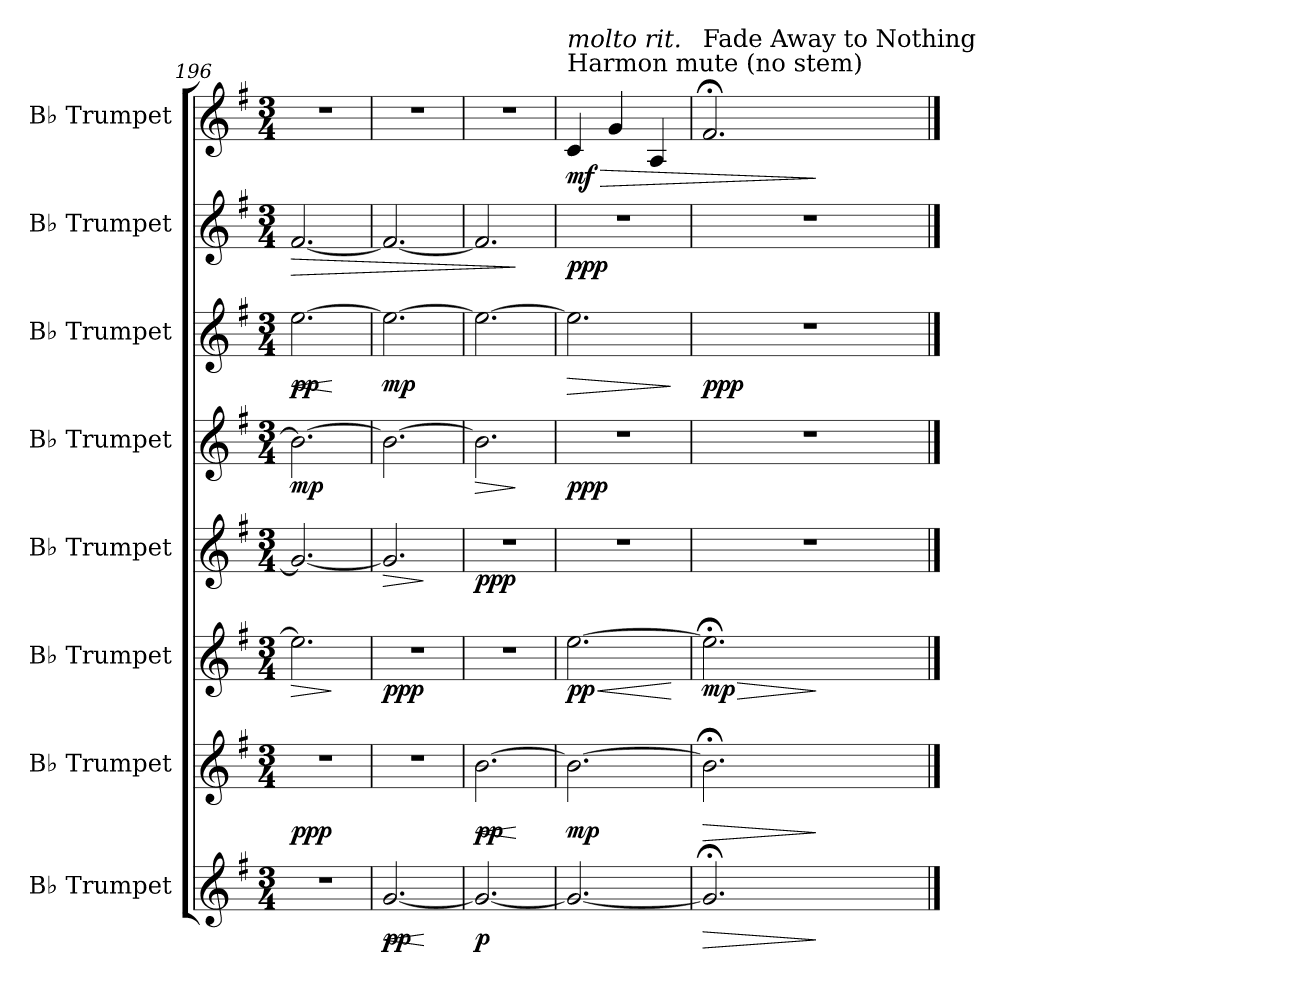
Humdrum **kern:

**kern	**dynam	**kern	**dynam	**kern	**dynam	**kern	**dynam	**kern	**dynam	**kern	**dynam	**kern	**dynam	**kern	**dynam
*part8	*part8	*part7	*part7	*part6	*part6	*part5	*part5	*part4	*part4	*part3	*part3	*part2	*part2	*part1	*part1
*staff8	*staff8	*staff7	*staff7	*staff6	*staff6	*staff5	*staff5	*staff4	*staff4	*staff3	*staff3	*staff2	*staff2	*staff1	*staff1
*I"B♭ Trumpet	*	*I"B♭ Trumpet	*	*I"B♭ Trumpet	*	*I"B♭ Trumpet	*	*I"B♭ Trumpet	*	*I"B♭ Trumpet	*	*I"B♭ Trumpet	*	*I"B♭ Trumpet	*
*I'B♭ Tpt.	*	*I'B♭ Tpt.	*	*I'B♭ Tpt.	*	*I'B♭ Tpt.	*	*I'B♭ Tpt.	*	*I'B♭ Tpt.	*	*I'B♭ Tpt.	*	*I'B♭ Tpt.	*
*clefG2	*	*clefG2	*	*clefG2	*	*clefG2	*	*clefG2	*	*clefG2	*	*clefG2	*	*clefG2	*
*ITrd1c2	*	*ITrd1c2	*	*ITrd1c2	*	*ITrd1c2	*	*ITrd1c2	*	*ITrd1c2	*	*ITrd1c2	*	*ITrd1c2	*
*k[b-]	*	*k[b-]	*	*k[b-]	*	*k[b-]	*	*k[b-]	*	*k[b-]	*	*k[b-]	*	*k[b-]	*
*M3/4	*	*M3/4	*	*M3/4	*	*M3/4	*	*M3/4	*	*M3/4	*	*M3/4	*	*M3/4	*
=196	=196	=196	=196	=196	=196	=196	=196	=196	=196	=196	=196	=196	=196	=196	=196
!	!	!	!LO:DY:b	!	!LO:HP:b	!	!	!	!LO:DY:b	!	!LO:HP:b	!	!LO:HP:b	!	!
!	!	!	!	!	!	!	!	!	!	!	!LO:DY:n=1:b	!	!	!	!
2.r	.	2.r	ppp	2.dd\]	>	2.f/_	.	2.a\_	mp	[2.dd\	< pp	[2.e/	>	2.r	.
.	.	.	.	.	]	.	.	.	.	.	[	.	.	.	.
=197	=197	=197	=197	=197	=197	=197	=197	=197	=197	=197	=197	=197	=197	=197	=197
!	!LO:HP:b	!	!	!	!	!	!LO:HP:b	!	!	!	!	!	!	!	!
!	!LO:DY:n=1:b	!	!	!	!LO:DY:b	!	!	!	!	!	!LO:DY:b	!	!	!	!
[2.f/	< pp	2.r	.	2.r	ppp	2.f/]	>	2.a\_	.	2.dd\_	mp	2.e/_	.	2.r	.
.	[	.	.	.	.	.	]	.	.	.	.	.	.	.	.
=198	=198	=198	=198	=198	=198	=198	=198	=198	=198	=198	=198	=198	=198	=198	=198
!	!LO:DY:b	!	!LO:HP:b	!	!	!	!	!	!LO:HP:b	!	!	!	!	!	!
!	!	!	!LO:DY:n=1:b	!	!	!	!LO:DY:b	!	!	!	!	!	!	!	!
2.f/_	p	[2.a\	< pp	2.r	.	2.r	ppp	2.a\]	>	2.dd\_	.	2.e/]	.	2.r	.
.	.	.	[	.	.	.	.	.	]	.	.	.	]	.	.
=199	=199	=199	=199	=199	=199	=199	=199	=199	=199	=199	=199	=199	=199	=199	=199
*	*	*	*	*	*	*	*	*	*	*	*	*	*	*MM96	*
!	!	!	!	!	!	!	!	!	!	!	!	!	!	!LO:TX:a:t=Harmon mute (no stem)	!
!	!	!	!	!	!	!	!	!	!	!	!	!	!	!LO:TX:a:i:t=molto rit.	!
!	!	!	!LO:DY:b	!	!LO:HP:b	!	!	!	!	!	!LO:HP:b	!	!	!	!LO:HP:b
!	!	!	!	!	!LO:DY:n=1:b	!	!	!	!LO:DY:b	!	!	!	!LO:DY:b	!	!LO:DY:n=1:b
2.f/_	.	2.a\_	mp	[2.dd\	< pp	2.r	.	2.r	ppp	2.dd\]	>	2.r	ppp	4B-/	> mf
*	*	*	*	*	*	*	*	*	*	*	*	*	*	*MM80	*
.	.	.	.	.	.	.	.	.	.	.	.	.	.	4f/	.
*	*	*	*	*	*	*	*	*	*	*	*	*	*	*MM66	*
.	.	.	.	.	.	.	.	.	.	.	.	.	.	4G/	.
.	.	.	.	.	[	.	.	.	.	.	]	.	.	.	.
=200	=200	=200	=200	=200	=200	=200	=200	=200	=200	=200	=200	=200	=200	=200	=200
!	!	!	!	!	!	!	!	!	!	!	!	!	!	!LO:TX:t=Fade Away to Nothing	!
!	!LO:HP:b	!	!LO:HP:b	!	!LO:HP:b	!	!	!	!	!	!	!	!	!	!
!	!	!	!	!	!LO:DY:n=1:b	!	!	!	!	!	!LO:DY:b	!	!	!	!
2.f;</]	>	2.a;<\]	>	2.dd;<\]	> mp	2.r	.	2.r	.	2.r	ppp	2.r	.	2.e;</	.
.	]	.	]	.	]	.	.	.	.	.	.	.	.	.	]
==	==	==	==	==	==	==	==	==	==	==	==	==	==	==	==
*-	*-	*-	*-	*-	*-	*-	*-	*-	*-	*-	*-	*-	*-	*-	*-
